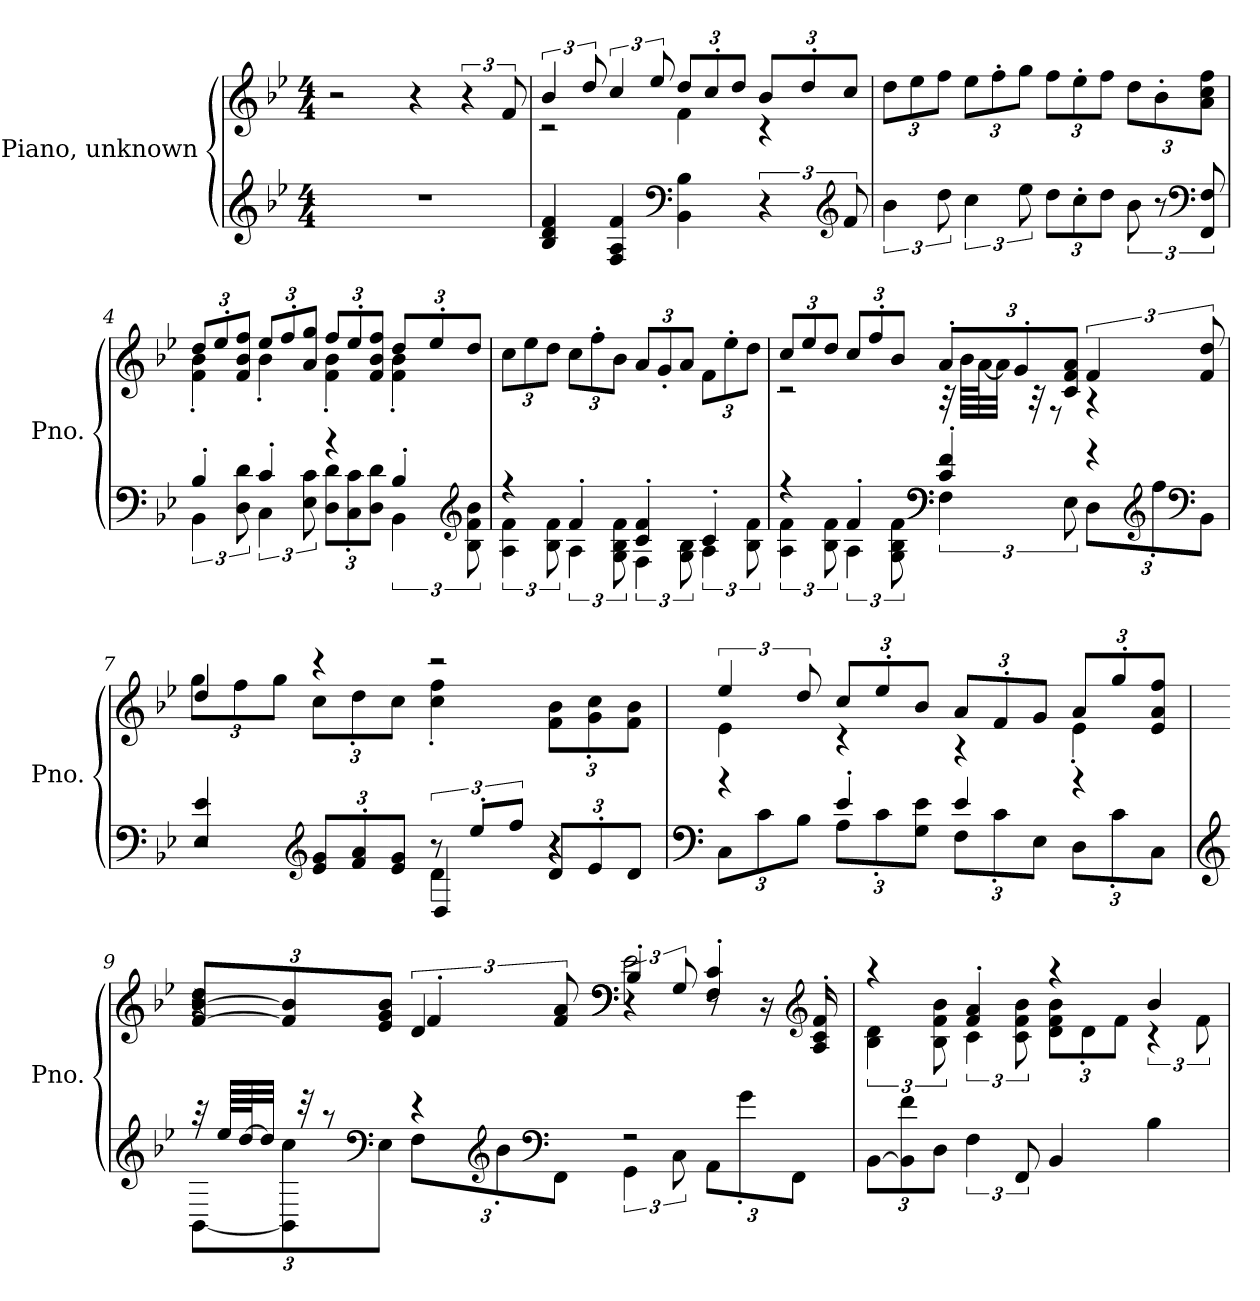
**kern	**kern
*part1	*part1
*staff2	*staff1
*I"Piano, unknown	*
*I'Pno.	*
*clefG2	*clefG2
*k[b-e-]	*k[b-e-]
*M4/4	*M4/4
*MM120	*MM120
=1	=1
1r	2r
.	4r
.	6r
.	12f/
=2	=2
*	*^
4B-/ 4d/ 4f/	6b-/	2r
.	12dd/	.
4F/ 4A/ 4f/	6cc/	.
.	12ee-/	.
*clefF4	*	*
*	*Xbrackettup	*
4BB-\ 4B-\	12dd/L	4f\
.	12cc'/	.
.	12dd/J	.
6r	12b-/L	4r
.	12dd'/	.
*clefG2	*	*
12f/	12cc/J	.
*	*v	*v
=3	=3
6b-\	12dd\L
.	12ee-\
12dd\	12ff\J
6cc\	12ee-\L
.	12ff'\
12ee-\	12gg\J
*Xbrackettup	*
12dd\L	12ff\L
12cc'\	12ee-'\
12dd\J	12ff\J
*brackettup	*
12b-\	12dd\L
12r	12b-'\
*clefF4	*
12FF/ 12F/	12a\ 12cc\ 12ff\J
!!LO:LB:g=z
=4	=4
*^	*^
4B-'/	6BB-\	12dd/L	4f\' 4b-\'
.	.	12ee-'/	.
.	12D\ 12d\	12f/ 12b-/ 12ff/J	.
4c'/	6C\	12ee-/L	4b-'\
.	.	12ff'/	.
.	12E-\ 12c\	12a/ 12gg/J	.
*	*Xbrackettup	*	*
4r	12D\ 12d\L	12ff/L	4f\' 4b-\'
.	12C\' 12c\'	12ee-'/	.
.	12D\ 12d\J	12f/ 12b-/ 12ff/J	.
*	*brackettup	*	*
4B-'/	6BB-\	12dd/L	4f\' 4b-\'
.	.	12ee-'/	.
*clefG2	*	*	*
.	12B-\ 12f\ 12b-\	12dd/J	.
*	*	*v	*v
=5	=5	=5
4r	6A\ 6f\	12cc\L
.	.	12ee-\
.	12B-\ 12f\	12dd\J
4f'/	6A\	12cc\L
.	.	12ff'\
.	12G\ 12B-\ 12f\	12b-\J
4c/' 4f/'	6F\	12a/L
.	.	12g'/
.	12G\ 12B-\	12a/J
4c'/	6A\	12f\L
.	.	12ee-'\
.	12B-\ 12f\	12dd\J
!!LO:LB:g=z
=6	=6	=6
*	*	*^
4r	6A\ 6f\	12cc/L	2r
.	.	12ee-/	.
.	12B-\ 12f\	12dd/J	.
4f'/	6A\	12cc/L	.
.	.	12ff'/	.
.	12G\ 12B-\ 12f\	12b-/J	.
*clefF4	*	*	*
4c/' 4f/'	6F\	12a'/L	32r
.	.	.	64b-\LLLL
.	.	.	[64a\J
.	.	.	32a\JJJ]
.	.	12g'/	.
.	.	.	32r
.	.	.	8r
.	12E-\	12c/ 12f/ 12a/J	.
*	*Xbrackettup	*brackettup	*
4r	12D\L	6f/	4r
*clefG2	*	*	*
.	12ff'\	.	.
*clefF4	*	*	*
.	12BB-\J	12f/ 12dd/	.
=7	=7	=7	=7
*	*^	*	*
*	*	*	*	*Xbrackettup
4E-/ 4e-/	2r	2r	4dd/	12gg\L
.	.	.	.	12ff\
.	.	.	.	12gg\J
*clefG2	*	*	*	*
12e-/ 12g/L	.	.	4r	12cc\L
12f/' 12a/'	.	.	.	12dd'\
12e-/ 12g/J	.	.	.	12cc\J
*brackettup	*	*	*	*
12r	4d\	4D/	2r	4cc\' 4ff\'
12ee-'/L	.	.	.	.
12ff/J	.	.	.	.
*Xbrackettup	*	*	*	*
12d/L	4r	4r	.	12f\ 12b-\L
12e-'/	.	.	.	12g\' 12cc\'
12d/J	.	.	.	12f\ 12b-\J
*v	*v	*v	*	*
!!LO:LB:g=z	!!
=8	=8	=8
*clefF4	*	*
*^	*	*
*	*	*brackettup	*
4r	12C\L	6ee-/	4e-\
.	12c\	.	.
.	12B-\J	12dd/	.
*	*	*Xbrackettup	*
4e-'/	12A\L	12cc/L	4r
.	12c'\	12ee-'/	.
.	12G\ 12e-\J	12b-/J	.
4e-/	12F\L	12a/L	4r
.	12c'\	12f'/	.
.	12E-\J	12g/J	.
4r	12D\L	12a/L	4e-'\
.	12c'\	12gg'/	.
.	12C\J	12e-/ 12a/ 12ff/J	.
*	*	*v	*v
=9	=9	=9
*clefG2	*	*
*	*	*^
*	*	*	*^
32r	[12BB-\L	[12f/ [12b-/ 12dd/L	2r	4r
64ee-/LLLL	.	.	.	.
[64dd/J	.	.	.	.
32dd/JJJ]	.	.	.	.
.	12BB-\] 12cc\	12f/] 12b-/]	.	.
32r	.	.	.	.
8r	.	.	.	.
*clefF4	*	*	*	*
.	12E-\J	12e-/ 12g/ 12b-/J	.	.
*	*	*brackettup	*	*
4r	12F\L	6d/	.	4f'/
*clefG2	*	*	*	*
.	12b-'\	.	.	.
*clefF4	*	*	*	*
.	12FF\J	12f/ 12a/	.	.
*	*	*clefF4	*	*
*	*brackettup	*	*	*
2r	6GG\	6r	2e-\	4B-'/
.	12C\	12G/	.	.
*	*Xbrackettup	*	*	*
.	12AA\L	8r	.	4F/' 4c/'
.	12g'\	.	.	.
.	.	16r	.	.
.	12FF\J	.	.	.
*	*	*clefG2	*	*
.	.	16A/' 16c/' 16f/'	.	.
*v	*v	*	*	*
*	*	*v	*v
!!LO:LB:g=z
=10	=10	=10
[12BB-\L	4r	6B-\ 6d\
12BB-\] 12f\	.	.
12D\J	.	12B-\ 12f\ 12b-\
*brackettup	*	*
6F\	4f/' 4a/'	6c\
12FF/	.	12c\ 12f\ 12b-\
*	*	*Xbrackettup
4BB-/	4r	12d\ 12f\ 12b-\L
.	.	12d'\
.	.	12f\J
*	*	*brackettup
4B-\	4b-/	6r
.	.	12f\
*	*v	*v
=	=
*-	*-
